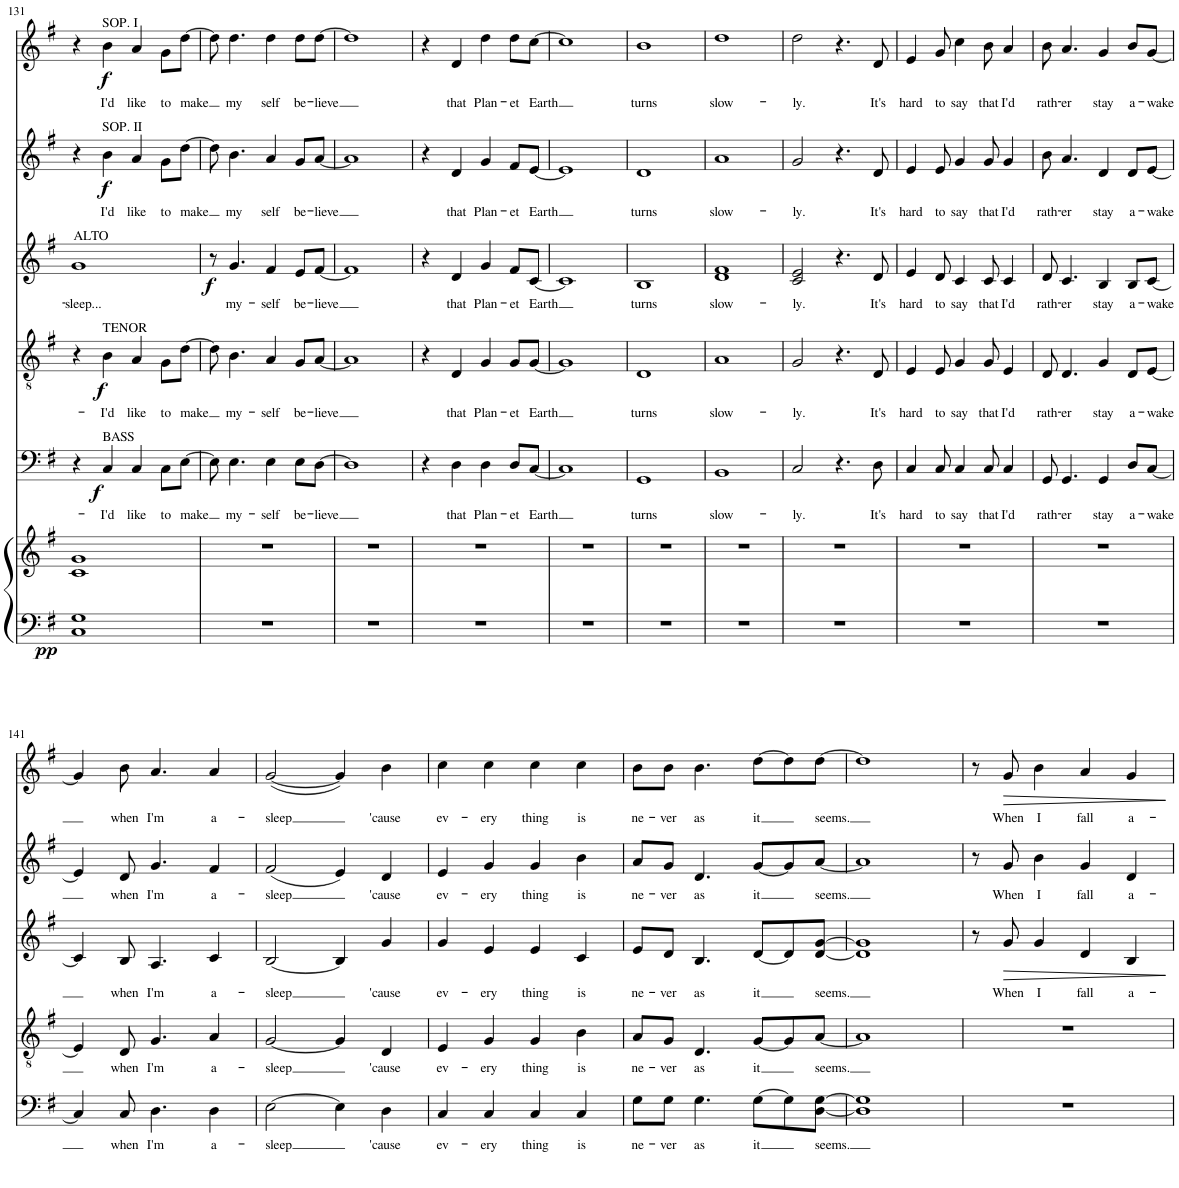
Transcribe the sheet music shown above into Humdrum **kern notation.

**kern	**kern	**dynam	**kern	**text	**dynam	**kern	**text	**dynam	**kern	**text	**dynam	**kern	**text	**dynam	**kern	**text	**dynam
*part6	*part6	*part6	*part5	*part5	*part5	*part4	*part4	*part4	*part3	*part3	*part3	*part2	*part2	*part2	*part1	*part1	*part1
*staff7	*staff6	*staff6/7	*staff5	*staff5	*staff5	*staff4	*staff4	*staff4	*staff3	*staff3	*staff3	*staff2	*staff2	*staff2	*staff1	*staff1	*staff1
*I"Piano	*	*	*I"Bass	*	*	*I"Tenor	*	*	*I"Alto / Alto I	*	*	*I"Soprano II	*	*	*I"Soprano / Soprano I	*	*
*I'Pno	*	*	*	*	*	*	*	*	*	*	*	*	*	*	*	*	*
!!LO:PB:g=z
*clefF4	*clefG2	*	*clefF4	*	*	*clefGv2	*	*	*clefG2	*	*	*clefG2	*	*	*clefG2	*	*
*k[f#]	*k[f#]	*	*k[f#]	*	*	*k[f#]	*	*	*k[f#]	*	*	*k[f#]	*	*	*k[f#]	*	*
*M4/4	*M4/4	*	*M4/4	*	*	*M4/4	*	*	*M4/4	*	*	*M4/4	*	*	*M4/4	*	*
=131	=131	=131	=131	=131	=131	=131	=131	=131	=131	=131	=131	=131	=131	=131	=131	=131	=131
!	!	!	!	!	!	!	!	!	!LO:TX:a:t=ALTO	!	!	!	!	!	!	!	!
!	!	!LO:DY:b=2	!	!	!	!	!	!	!	!LO:LY:b	!	!	!	!	!	!	!
1C 1G	1c 1g	pp	4r	.	.	4r	.	.	1g	-sleep...	.	4r	.	.	4r	.	.
!	!	!	!	!	!	!	!	!	!	!	!	!	!	!	!LO:TX:a:t=SOP. I	!	!
!	!	!	!	!	!	!	!	!	!	!	!	!LO:TX:a:t=SOP. II	!	!	!	!	!
!	!	!	!	!	!	!LO:TX:a:t=TENOR	!	!	!	!	!	!	!	!	!	!	!
!	!	!	!LO:TX:a:t=BASS	!	!	!	!	!	!	!	!	!	!	!	!	!	!
!	!	!	!	!LO:LY:b	!LO:DY:b	!	!LO:LY:b	!LO:DY:b	!	!	!	!	!LO:LY:b	!LO:DY:b	!	!LO:LY:b	!LO:DY:b
.	.	.	4C/	I'd	f	4B\	I'd	f	.	.	.	4b\	I'd	f	4b\	I'd	f
!	!	!	!	!LO:LY:b	!	!	!LO:LY:b	!	!	!	!	!	!LO:LY:b	!	!	!LO:LY:b	!
.	.	.	4C/	like	.	4A/	like	.	.	.	.	4a/	like	.	4a/	like	.
!	!	!	!	!LO:LY:b	!	!	!LO:LY:b	!	!	!	!	!	!LO:LY:b	!	!	!LO:LY:b	!
.	.	.	8C\L	to	.	8G\L	to	.	.	.	.	8g\L	to	.	8g\L	to	.
!	!	!	!	!LO:LY:b	!	!	!LO:LY:b	!	!	!	!	!	!LO:LY:b	!	!	!LO:LY:b	!
.	.	.	[8E\J	make	.	[8d\J	make	.	.	.	.	[8dd\J	make	.	[8dd\J	make	.
=132	=132	=132	=132	=132	=132	=132	=132	=132	=132	=132	=132	=132	=132	=132	=132	=132	=132
1r	1r	.	8E\]	.	.	8d\]	.	.	8r	.	.	8dd\]	.	.	8dd\]	.	.
!	!	!	!	!LO:LY:b	!	!	!LO:LY:b	!	!	!LO:LY:b	!LO:DY:b	!	!LO:LY:b	!	!	!LO:LY:b	!
.	.	.	4.E\	my-	.	4.B\	my-	.	4.g/	my-	f	4.b\	my	.	4.dd\	my	.
!	!	!	!	!LO:LY:b	!	!	!LO:LY:b	!	!	!LO:LY:b	!	!	!LO:LY:b	!	!	!LO:LY:b	!
.	.	.	4E\	-self	.	4A/	-self	.	4f#/	-self	.	4a/	-self	.	4dd\	-self	.
!	!	!	!	!LO:LY:b	!	!	!LO:LY:b	!	!	!LO:LY:b	!	!	!LO:LY:b	!	!	!LO:LY:b	!
.	.	.	8E\L	be-	.	8G/L	be-	.	8e/L	be-	.	8g/L	be-	.	8dd\L	be-	.
!	!	!	!	!LO:LY:b	!	!	!LO:LY:b	!	!	!LO:LY:b	!	!	!LO:LY:b	!	!	!LO:LY:b	!
.	.	.	[8D\J	-lieve	.	[8A/J	-lieve	.	[8f#/J	-lieve	.	[8a/J	-lieve	.	[8dd\J	-lieve	.
=133	=133	=133	=133	=133	=133	=133	=133	=133	=133	=133	=133	=133	=133	=133	=133	=133	=133
1r	1r	.	1D]	.	.	1A]	.	.	1f#]	.	.	1a]	.	.	1dd]	.	.
=134	=134	=134	=134	=134	=134	=134	=134	=134	=134	=134	=134	=134	=134	=134	=134	=134	=134
1r	1r	.	4r	.	.	4r	.	.	4r	.	.	4r	.	.	4r	.	.
!	!	!	!	!LO:LY:b	!	!	!LO:LY:b	!	!	!LO:LY:b	!	!	!LO:LY:b	!	!	!LO:LY:b	!
.	.	.	4D\	that	.	4D/	that	.	4d/	that	.	4d/	that	.	4d/	that	.
!	!	!	!	!LO:LY:b	!	!	!LO:LY:b	!	!	!LO:LY:b	!	!	!LO:LY:b	!	!	!LO:LY:b	!
.	.	.	4D\	Plan-	.	4G/	Plan-	.	4g/	Plan-	.	4g/	Plan-	.	4dd\	Plan-	.
!	!	!	!	!LO:LY:b	!	!	!LO:LY:b	!	!	!LO:LY:b	!	!	!LO:LY:b	!	!	!LO:LY:b	!
.	.	.	8D/L	-et	.	8G/L	-et	.	8f#/L	-et	.	8f#/L	-et	.	8dd\L	-et	.
!	!	!	!	!LO:LY:b	!	!	!LO:LY:b	!	!	!LO:LY:b	!	!	!LO:LY:b	!	!	!LO:LY:b	!
.	.	.	[8C/J	Earth	.	[8G/J	Earth	.	[8c/J	Earth	.	[8e/J	Earth	.	[8cc\J	Earth	.
=135	=135	=135	=135	=135	=135	=135	=135	=135	=135	=135	=135	=135	=135	=135	=135	=135	=135
1r	1r	.	1C]	.	.	1G]	.	.	1c]	.	.	1e]	.	.	1cc]	.	.
=136	=136	=136	=136	=136	=136	=136	=136	=136	=136	=136	=136	=136	=136	=136	=136	=136	=136
!	!	!	!	!LO:LY:b	!	!	!LO:LY:b	!	!	!LO:LY:b	!	!	!LO:LY:b	!	!	!LO:LY:b	!
1r	1r	.	1GG	turns	.	1D	turns	.	1B	turns	.	1d	turns	.	1b	turns	.
=137	=137	=137	=137	=137	=137	=137	=137	=137	=137	=137	=137	=137	=137	=137	=137	=137	=137
!	!	!	!	!LO:LY:b	!	!	!LO:LY:b	!	!	!LO:LY:b	!	!	!LO:LY:b	!	!	!LO:LY:b	!
1r	1r	.	1BB	slow-	.	1A	slow-	.	1d 1f#	slow-	.	1a	slow-	.	1dd	slow-	.
=138	=138	=138	=138	=138	=138	=138	=138	=138	=138	=138	=138	=138	=138	=138	=138	=138	=138
!	!	!	!	!LO:LY:b	!	!	!LO:LY:b	!	!	!LO:LY:b	!	!	!LO:LY:b	!	!	!LO:LY:b	!
1r	1r	.	2C/	-ly.	.	2G/	-ly.	.	2c/ 2e/	-ly.	.	2g/	-ly.	.	2dd\	-ly.	.
.	.	.	4.r	.	.	4.r	.	.	4.r	.	.	4.r	.	.	4.r	.	.
!	!	!	!	!LO:LY:b	!	!	!LO:LY:b	!	!	!LO:LY:b	!	!	!LO:LY:b	!	!	!LO:LY:b	!
.	.	.	8D\	It's	.	8D/	It's	.	8d/	It's	.	8d/	It's	.	8d/	It's	.
=139	=139	=139	=139	=139	=139	=139	=139	=139	=139	=139	=139	=139	=139	=139	=139	=139	=139
!	!	!	!	!LO:LY:b	!	!	!LO:LY:b	!	!	!LO:LY:b	!	!	!LO:LY:b	!	!	!LO:LY:b	!
1r	1r	.	4C/	hard	.	4E/	hard	.	4e/	hard	.	4e/	hard	.	4e/	hard	.
!	!	!	!	!LO:LY:b	!	!	!LO:LY:b	!	!	!LO:LY:b	!	!	!LO:LY:b	!	!	!LO:LY:b	!
.	.	.	8C/	to	.	8E/	to	.	8d/	to	.	8e/	to	.	8g/	to	.
!	!	!	!	!LO:LY:b	!	!	!LO:LY:b	!	!	!LO:LY:b	!	!	!LO:LY:b	!	!	!LO:LY:b	!
.	.	.	4C/	say	.	4G/	say	.	4c/	say	.	4g/	say	.	4cc\	say	.
!	!	!	!	!LO:LY:b	!	!	!LO:LY:b	!	!	!LO:LY:b	!	!	!LO:LY:b	!	!	!LO:LY:b	!
.	.	.	8C/	that	.	8G/	that	.	8c/	that	.	8g/	that	.	8b\	that	.
!	!	!	!	!LO:LY:b	!	!	!LO:LY:b	!	!	!LO:LY:b	!	!	!LO:LY:b	!	!	!LO:LY:b	!
.	.	.	4C/	I'd	.	4E/	I'd	.	4c/	I'd	.	4g/	I'd	.	4a/	I'd	.
=140	=140	=140	=140	=140	=140	=140	=140	=140	=140	=140	=140	=140	=140	=140	=140	=140	=140
!	!	!	!	!LO:LY:b	!	!	!LO:LY:b	!	!	!LO:LY:b	!	!	!LO:LY:b	!	!	!LO:LY:b	!
1r	1r	.	8GG/	rath-	.	8D/	rath-	.	8d/	rath-	.	8b\	rath-	.	8b\	rath-	.
!	!	!	!	!LO:LY:b	!	!	!LO:LY:b	!	!	!LO:LY:b	!	!	!LO:LY:b	!	!	!LO:LY:b	!
.	.	.	4.GG/	-er	.	4.D/	-er	.	4.c/	-er	.	4.a/	-er	.	4.a/	-er	.
!	!	!	!	!LO:LY:b	!	!	!LO:LY:b	!	!	!LO:LY:b	!	!	!LO:LY:b	!	!	!LO:LY:b	!
.	.	.	4GG/	stay	.	4G/	stay	.	4B/	stay	.	4d/	stay	.	4g/	stay	.
!	!	!	!	!LO:LY:b	!	!	!LO:LY:b	!	!	!LO:LY:b	!	!	!LO:LY:b	!	!	!LO:LY:b	!
.	.	.	8D/L	a-	.	8D/L	a-	.	8B/L	a-	.	8d/L	a-	.	8b/L	a-	.
!	!	!	!	!LO:LY:b	!	!	!LO:LY:b	!	!	!LO:LY:b	!	!	!LO:LY:b	!	!	!LO:LY:b	!
.	.	.	[8C/J	-wake	.	[8E/J	-wake	.	[8c/J	-wake	.	[8e/J	-wake	.	[8g/J	-wake	.
!!LO:LB:g=z
=141	=141	=141	=141	=141	=141	=141	=141	=141	=141	=141	=141	=141	=141	=141	=141	=141	=141
1r	1r	.	4C/]	.	.	4E/]	.	.	4c/]	.	.	4e/]	.	.	4g/]	.	.
!	!	!	!	!LO:LY:b	!	!	!LO:LY:b	!	!	!LO:LY:b	!	!	!LO:LY:b	!	!	!LO:LY:b	!
.	.	.	8C/	when	.	8D/	when	.	8B/	when	.	8d/	when	.	8b\	when	.
!	!	!	!	!LO:LY:b	!	!	!LO:LY:b	!	!	!LO:LY:b	!	!	!LO:LY:b	!	!	!LO:LY:b	!
.	.	.	4.D\	I'm	.	4.G/	I'm	.	4.A/	I'm	.	4.g/	I'm	.	4.a/	I'm	.
!	!	!	!	!LO:LY:b	!	!	!LO:LY:b	!	!	!LO:LY:b	!	!	!LO:LY:b	!	!	!LO:LY:b	!
.	.	.	4D\	a-	.	4A/	a-	.	4c/	a-	.	4f#/	a-	.	4a/	a-	.
=142	=142	=142	=142	=142	=142	=142	=142	=142	=142	=142	=142	=142	=142	=142	=142	=142	=142
!	!	!	!	!LO:LY:b	!	!	!LO:LY:b	!	!	!LO:LY:b	!	!	!LO:LY:b	!	!	!LO:LY:b	!
1r	1r	.	[2E\	-sleep	.	[2G/	-sleep	.	[2B/	-sleep	.	(2f#/	-sleep	.	([2g/	-sleep	.
.	.	.	4E\]	.	.	4G/]	.	.	4B/]	.	.	4e/)	.	.	4g/])	.	.
!	!	!	!	!LO:LY:b	!	!	!LO:LY:b	!	!	!LO:LY:b	!	!	!LO:LY:b	!	!	!LO:LY:b	!
.	.	.	4D\	'cause	.	4D/	'cause	.	4g/	'cause	.	4d/	'cause	.	4b\	'cause	.
=143	=143	=143	=143	=143	=143	=143	=143	=143	=143	=143	=143	=143	=143	=143	=143	=143	=143
!	!	!	!	!LO:LY:b	!	!	!LO:LY:b	!	!	!LO:LY:b	!	!	!LO:LY:b	!	!	!LO:LY:b	!
1r	1r	.	4C/	ev-	.	4E/	ev-	.	4g/	ev-	.	4e/	ev-	.	4cc\	ev-	.
!	!	!	!	!LO:LY:b	!	!	!LO:LY:b	!	!	!LO:LY:b	!	!	!LO:LY:b	!	!	!LO:LY:b	!
.	.	.	4C/	-ery	.	4G/	-ery	.	4e/	-ery	.	4g/	-ery	.	4cc\	-ery	.
!	!	!	!	!LO:LY:b	!	!	!LO:LY:b	!	!	!LO:LY:b	!	!	!LO:LY:b	!	!	!LO:LY:b	!
.	.	.	4C/	thing	.	4G/	thing	.	4e/	thing	.	4g/	thing	.	4cc\	thing	.
!	!	!	!	!LO:LY:b	!	!	!LO:LY:b	!	!	!LO:LY:b	!	!	!LO:LY:b	!	!	!LO:LY:b	!
.	.	.	4C/	is	.	4B\	is	.	4c/	is	.	4b\	is	.	4cc\	is	.
=144	=144	=144	=144	=144	=144	=144	=144	=144	=144	=144	=144	=144	=144	=144	=144	=144	=144
!	!	!	!	!LO:LY:b	!	!	!LO:LY:b	!	!	!LO:LY:b	!	!	!LO:LY:b	!	!	!LO:LY:b	!
1r	1r	.	8G\L	ne-	.	8A/L	ne-	.	8e/L	ne-	.	8a/L	ne-	.	8b\L	ne-	.
!	!	!	!	!LO:LY:b	!	!	!LO:LY:b	!	!	!LO:LY:b	!	!	!LO:LY:b	!	!	!LO:LY:b	!
.	.	.	8G\J	-ver	.	8G/J	-ver	.	8d/J	-ver	.	8g/J	-ver	.	8b\J	-ver	.
!	!	!	!	!LO:LY:b	!	!	!LO:LY:b	!	!	!LO:LY:b	!	!	!LO:LY:b	!	!	!LO:LY:b	!
.	.	.	4.G\	as	.	4.D/	as	.	4.B/	as	.	4.d/	as	.	4.b\	as	.
!	!	!	!	!LO:LY:b	!	!	!LO:LY:b	!	!	!LO:LY:b	!	!	!LO:LY:b	!	!	!LO:LY:b	!
.	.	.	[8G\L	it	.	[8G/L	it	.	[8d/L	it	.	[8g/L	it	.	[8dd\L	it	.
.	.	.	8G\]	.	.	8G/]	.	.	8d/]	.	.	8g/]	.	.	8dd\]	.	.
!	!	!	!	!LO:LY:b	!	!	!LO:LY:b	!	!	!LO:LY:b	!	!	!LO:LY:b	!	!	!LO:LY:b	!
.	.	.	[8D\ [8G\J	seems.	.	[8A/J	seems.	.	[8d/ [8g/J	seems.	.	[8a/J	seems.	.	[8dd\J	seems.	.
=145	=145	=145	=145	=145	=145	=145	=145	=145	=145	=145	=145	=145	=145	=145	=145	=145	=145
1r	1r	.	1D] 1G]	.	.	1A]	.	.	1d] 1g]	.	.	1a]	.	.	1dd]	.	.
=146	=146	=146	=146	=146	=146	=146	=146	=146	=146	=146	=146	=146	=146	=146	=146	=146	=146
1r	1r	.	1r	.	.	1r	.	.	8r	.	.	8r	.	.	8r	.	.
!	!	!	!	!	!	!	!	!	!	!LO:LY:b	!LO:HP:b	!	!LO:LY:b	!	!	!LO:LY:b	!LO:HP:b
.	.	.	.	.	.	.	.	.	8g/	When	>	8g/	When	.	8g/	When	>
!	!	!	!	!	!	!	!	!	!	!LO:LY:b	!	!	!LO:LY:b	!	!	!LO:LY:b	!
.	.	.	.	.	.	.	.	.	4g/	I	.	4b\	I	.	4b\	I	.
!	!	!	!	!	!	!	!	!	!	!LO:LY:b	!	!	!LO:LY:b	!	!	!LO:LY:b	!
.	.	.	.	.	.	.	.	.	4d/	fall	.	4g/	fall	.	4a/	fall	.
!	!	!	!	!	!	!	!	!	!	!LO:LY:b	!	!	!LO:LY:b	!	!	!LO:LY:b	!
.	.	.	.	.	.	.	.	.	4B/	a-	.	4d/	a-	.	4g/	a-	.
.	.	.	.	.	.	.	.	.	.	.	]	.	.	.	.	.	]
=	=	=	=	=	=	=	=	=	=	=	=	=	=	=	=	=	=
*-	*-	*-	*-	*-	*-	*-	*-	*-	*-	*-	*-	*-	*-	*-	*-	*-	*-
